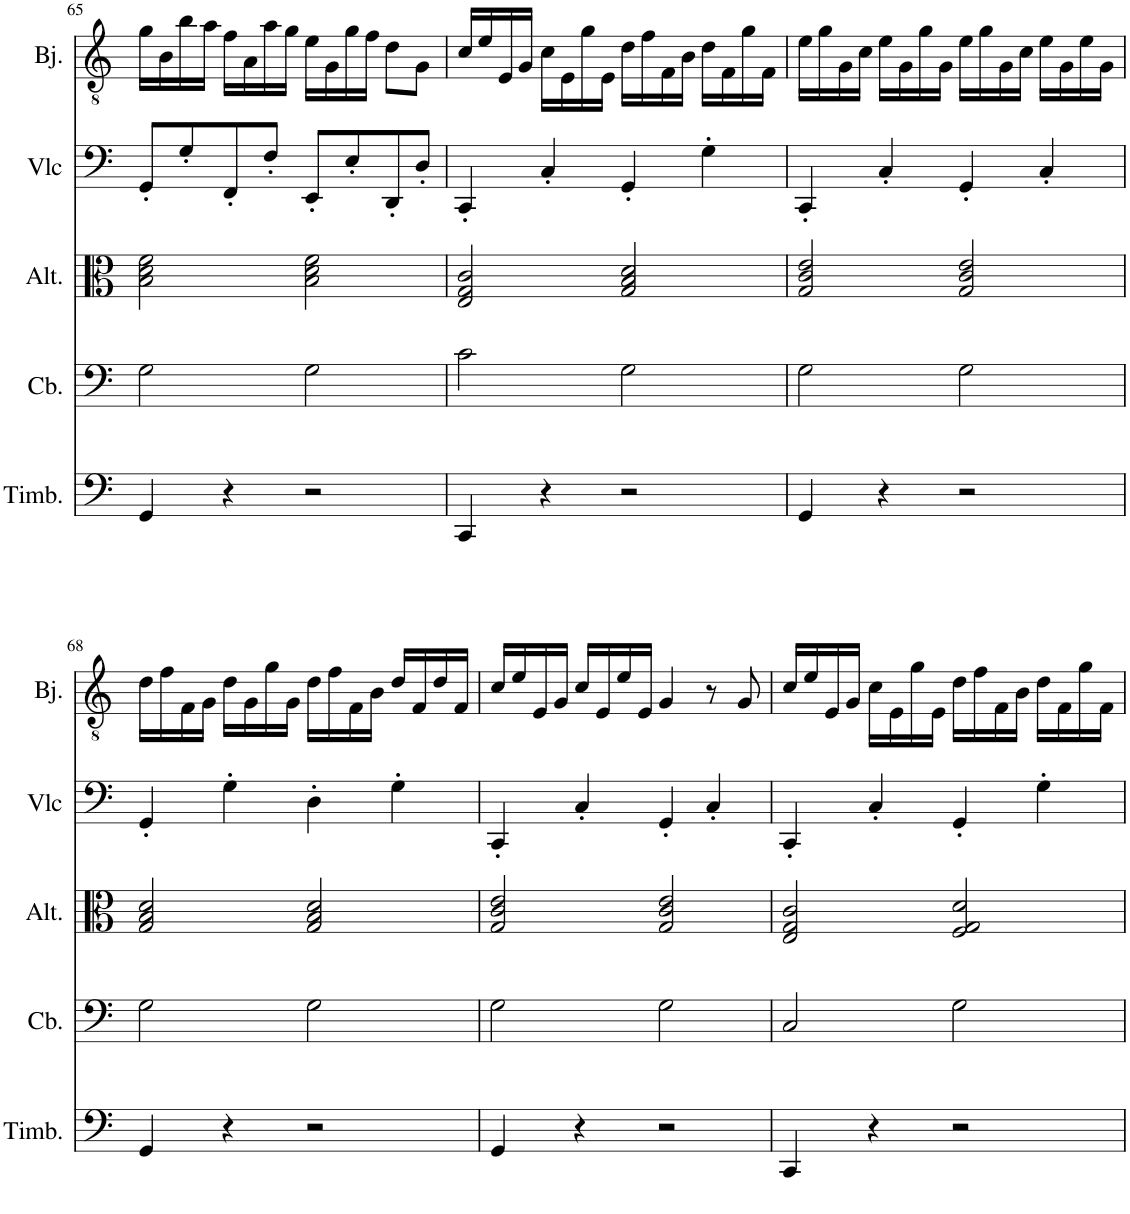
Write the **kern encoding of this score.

**kern	**kern	**kern	**kern	**kern
*part5	*part4	*part3	*part2	*part1
*staff5	*staff4	*staff3	*staff2	*staff1
*I"Timbales	*I"Contrebasse	*I"Altos	*I"Violoncelle	*I"Banjo
*I'Timb.	*I'Cb.	*I'Alt.	*I'Vlc	*I'Bj.
!!LO:PB:g=z
*clefF4	*clefF4	*clefC3	*clefF4	*clefGv2
*	*Trd7c12	*	*	*Trd7c12
*k[]	*k[]	*k[]	*k[]	*k[]
*M4/4	*M4/4	*M4/4	*M4/4	*M4/4
=65	=65	=65	=65	=65
4GG/	2G\	2B\ 2d\ 2f\	8GG'/L	16g\LL
.	.	.	.	16B\
.	.	.	8G'/	16b\
.	.	.	.	16a\JJ
4r	.	.	8FF'/	16f\LL
.	.	.	.	16A\
.	.	.	8F'/J	16a\
.	.	.	.	16g\JJ
2r	2G\	2B\ 2d\ 2f\	8EE'/L	16e\LL
.	.	.	.	16G\
.	.	.	8E'/	16g\
.	.	.	.	16f\JJ
.	.	.	8DD'/	8d\L
.	.	.	8D'/J	8G\J
=66	=66	=66	=66	=66
4CC/	2c\	2E/ 2G/ 2c/	4CC'/	16c/LL
.	.	.	.	16e/
.	.	.	.	16E/
.	.	.	.	16G/JJ
4r	.	.	4C'/	16c\LL
.	.	.	.	16E\
.	.	.	.	16g\
.	.	.	.	16E\JJ
2r	2G\	2G/ 2B/ 2d/	4GG'/	16d\LL
.	.	.	.	16f\
.	.	.	.	16F\
.	.	.	.	16B\JJ
.	.	.	4G'\	16d\LL
.	.	.	.	16F\
.	.	.	.	16g\
.	.	.	.	16F\JJ
=67	=67	=67	=67	=67
4GG/	2G\	2G/ 2c/ 2e/	4CC'/	16e\LL
.	.	.	.	16g\
.	.	.	.	16G\
.	.	.	.	16c\JJ
4r	.	.	4C'/	16e\LL
.	.	.	.	16G\
.	.	.	.	16g\
.	.	.	.	16G\JJ
2r	2G\	2G/ 2c/ 2e/	4GG'/	16e\LL
.	.	.	.	16g\
.	.	.	.	16G\
.	.	.	.	16c\JJ
.	.	.	4C'/	16e\LL
.	.	.	.	16G\
.	.	.	.	16e\
.	.	.	.	16G\JJ
!!LO:LB:g=z
=68	=68	=68	=68	=68
4GG/	2G\	2G/ 2B/ 2d/	4GG'/	16d\LL
.	.	.	.	16f\
.	.	.	.	16F\
.	.	.	.	16G\JJ
4r	.	.	4G'\	16d\LL
.	.	.	.	16G\
.	.	.	.	16g\
.	.	.	.	16G\JJ
2r	2G\	2G/ 2B/ 2d/	4D'\	16d\LL
.	.	.	.	16f\
.	.	.	.	16F\
.	.	.	.	16B\JJ
.	.	.	4G'\	16d/LL
.	.	.	.	16F/
.	.	.	.	16d/
.	.	.	.	16F/JJ
=69	=69	=69	=69	=69
4GG/	2G\	2G/ 2c/ 2e/	4CC'/	16c/LL
.	.	.	.	16e/
.	.	.	.	16E/
.	.	.	.	16G/JJ
4r	.	.	4C'/	16c/LL
.	.	.	.	16E/
.	.	.	.	16e/
.	.	.	.	16E/JJ
2r	2G\	2G/ 2c/ 2e/	4GG'/	4G/
.	.	.	4C'/	8r
.	.	.	.	8G/
=70	=70	=70	=70	=70
4CC/	2C/	2E/ 2G/ 2c/	4CC'/	16c/LL
.	.	.	.	16e/
.	.	.	.	16E/
.	.	.	.	16G/JJ
4r	.	.	4C'/	16c\LL
.	.	.	.	16E\
.	.	.	.	16g\
.	.	.	.	16E\JJ
2r	2G\	2F/ 2G/ 2d/	4GG'/	16d\LL
.	.	.	.	16f\
.	.	.	.	16F\
.	.	.	.	16B\JJ
.	.	.	4G'\	16d\LL
.	.	.	.	16F\
.	.	.	.	16g\
.	.	.	.	16F\JJ
=	=	=	=	=
*-	*-	*-	*-	*-
